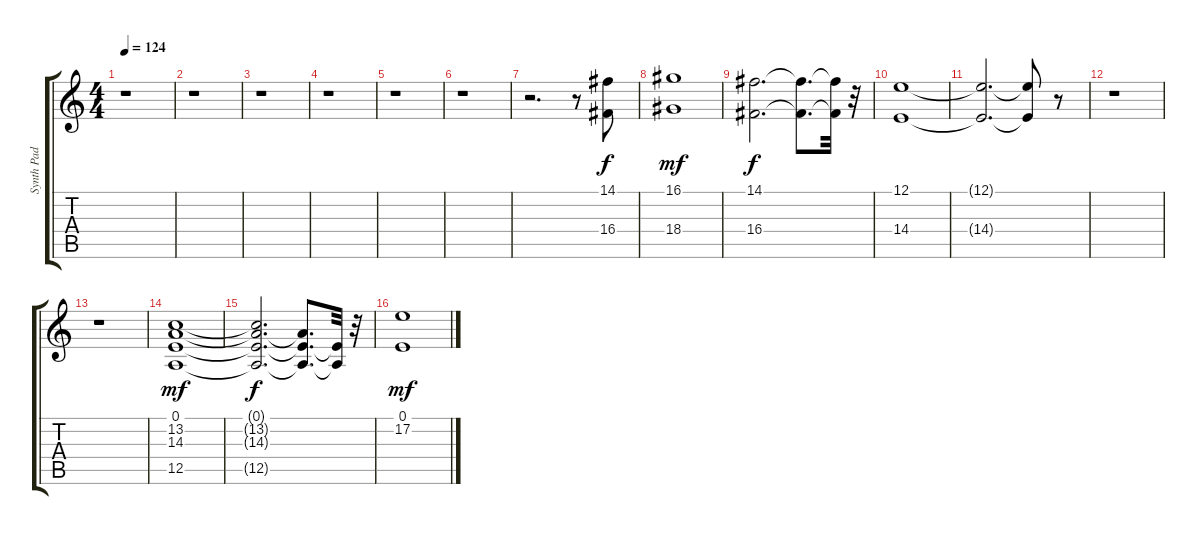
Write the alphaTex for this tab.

\track ("Synth Pad Analog" "Synth Pad ") {instrument stringensemble1}
\staff {score tabs}
\tuning (E4 B3 G3 D3 A2 E2) {hide}
\ts (4 4)
\tempo 124
\clef g2
\ks c
r.1{dy f} |
r.1 |
r.1 |
r.1 |
r.1 |
r.1 |
r.2{d} r.8 (14.1 16.4).8 |
(16.1 18.4).1{dy mf} |
(14.1 16.4).2{d dy f} (14.1{t} 16.4{t}).8{d} (14.1{t} 16.4{t}).32 r.32 |
(12.1 14.4).1 |
(12.1{t} 14.4{t}).2{d} (12.1{t} 14.4{t}).8 r.8 |
r.1 |
r.1 |
(0.1 13.2 14.3 12.5).1{dy mf} |
(0.1{t} 13.2{t} 14.3{t} 12.5{t}).2{d dy f} (0.1{t} 14.3{t} 12.5{t}).8{d} (0.1{t} 12.5{t}).32 r.32 |
(0.1 17.2).1{dy mf}
